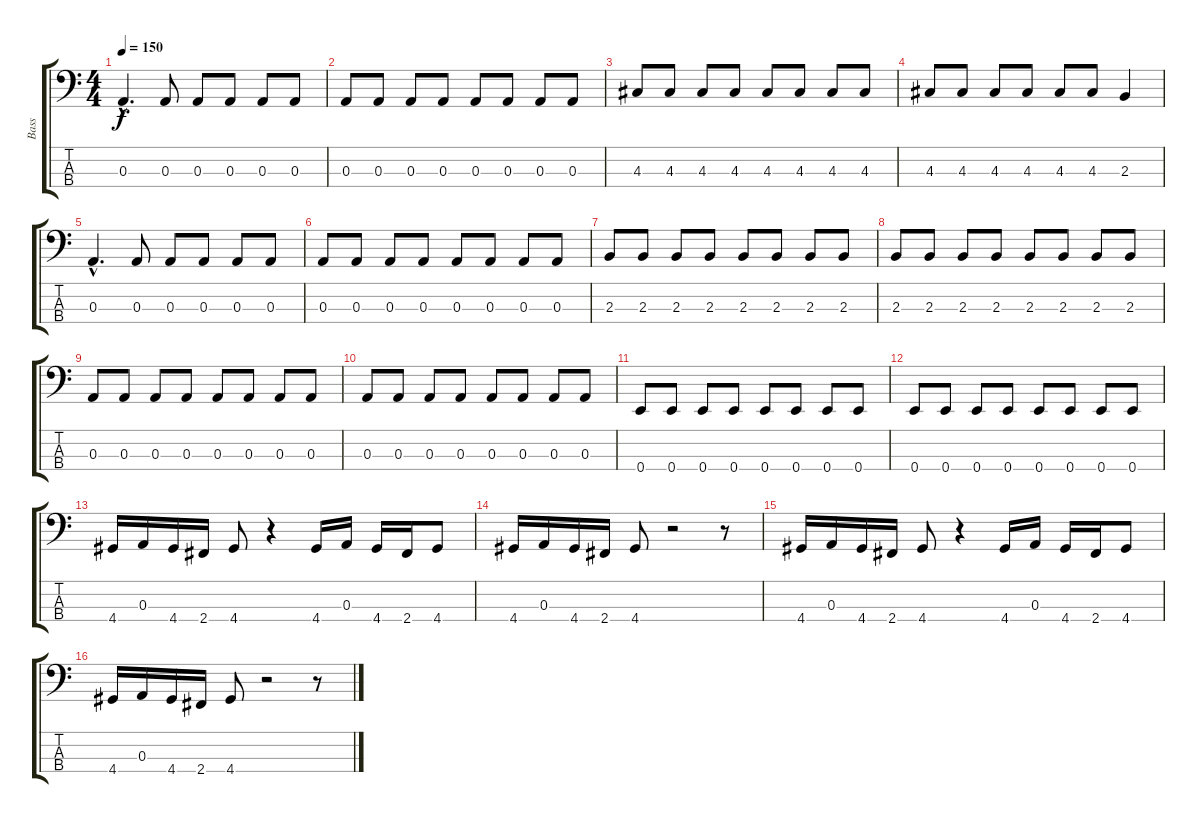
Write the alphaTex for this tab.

\track ("Bass" "Bass") {instrument electricbassfinger}
\staff {score tabs}
\tuning (G2 D2 A1 E1) {hide}
\ts (4 4)
\tempo 150
\clef f4
\ks c
0.3{hac}.4{d dy f} 0.3.8 0.3.8 0.3.8 0.3.8 0.3.8 |
0.3.8 0.3.8 0.3.8 0.3.8 0.3.8 0.3.8 0.3.8 0.3.8 |
4.3.8 4.3.8 4.3.8 4.3.8 4.3.8 4.3.8 4.3.8 4.3.8 |
4.3.8 4.3.8 4.3.8 4.3.8 4.3.8 4.3.8 2.3.4 |
0.3{hac}.4{d} 0.3.8 0.3.8 0.3.8 0.3.8 0.3.8 |
0.3.8 0.3.8 0.3.8 0.3.8 0.3.8 0.3.8 0.3.8 0.3.8 |
2.3.8 2.3.8 2.3.8 2.3.8 2.3.8 2.3.8 2.3.8 2.3.8 |
2.3.8 2.3.8 2.3.8 2.3.8 2.3.8 2.3.8 2.3.8 2.3.8 |
0.3.8 0.3.8 0.3.8 0.3.8 0.3.8 0.3.8 0.3.8 0.3.8 |
0.3.8 0.3.8 0.3.8 0.3.8 0.3.8 0.3.8 0.3.8 0.3.8 |
0.4.8 0.4.8 0.4.8 0.4.8 0.4.8 0.4.8 0.4.8 0.4.8 |
0.4.8 0.4.8 0.4.8 0.4.8 0.4.8 0.4.8 0.4.8 0.4.8 |
4.4.16 0.3.16 4.4.16 2.4.16 4.4.8 r.4 4.4.16 0.3.16 4.4.16 2.4.16 4.4.8 |
4.4.16 0.3.16 4.4.16 2.4.16 4.4.8 r.2 r.8 |
4.4.16 0.3.16 4.4.16 2.4.16 4.4.8 r.4 4.4.16 0.3.16 4.4.16 2.4.16 4.4.8 |
4.4.16 0.3.16 4.4.16 2.4.16 4.4.8 r.2 r.8
